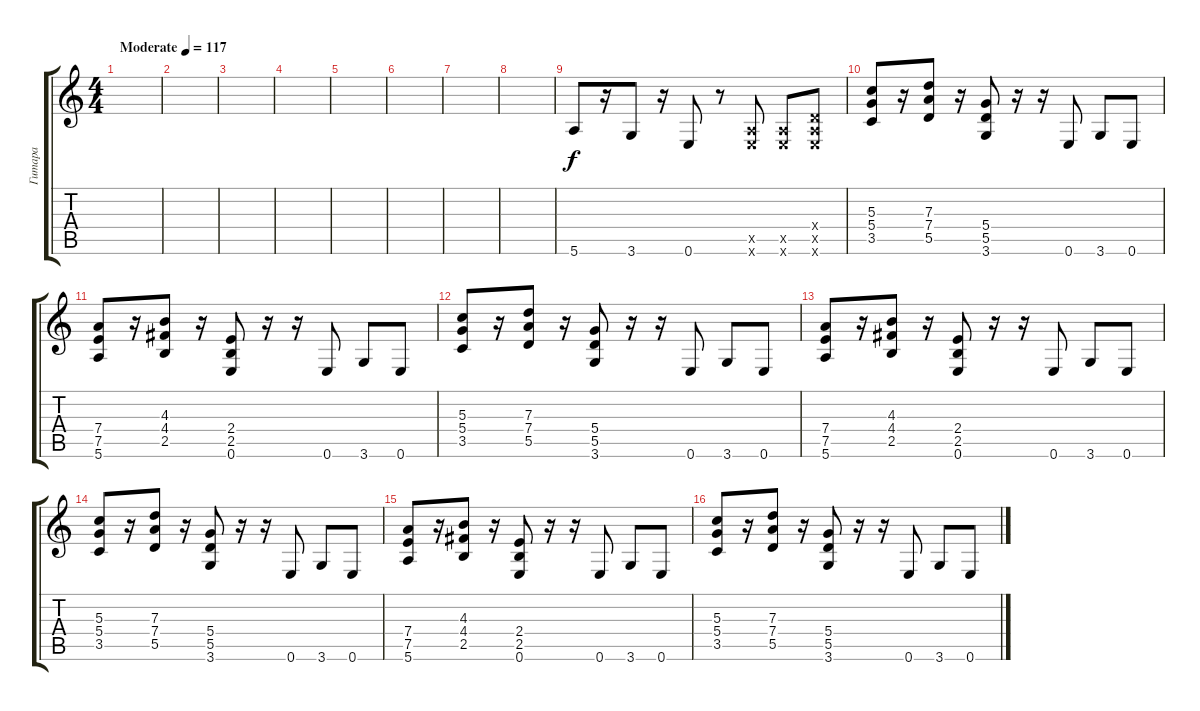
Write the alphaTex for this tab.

\track ("Гитара" "Гитара") {instrument acousticguitarsteel}
\staff {score tabs}
\tuning (E4 B3 G3 D3 A2 E2) {hide}
\ts (4 4)
\tempo (117 "Moderate")
\clef g2
\ks c
|
|
|
|
|
|
|
|
5.6.8 r.16 3.6.8 r.16 0.6.8 r.8 (0.5{x} 0.6{x}).8 (0.5{x} 0.6{x}).8 (0.4{x} 0.5{x} 0.6{x}).8 |
(5.3 5.4 3.5).8 r.16 (7.3 7.4 5.5).8 r.16 (5.4 5.5 3.6).8 r.16 r.16 0.6.8 3.6.8 0.6.8 |
(7.4 7.5 5.6).8 r.16 (4.3 4.4 2.5).8 r.16 (2.4 2.5 0.6).8 r.16 r.16 0.6.8 3.6.8 0.6.8 |
(5.3 5.4 3.5).8 r.16 (7.3 7.4 5.5).8 r.16 (5.4 5.5 3.6).8 r.16 r.16 0.6.8 3.6.8 0.6.8 |
(7.4 7.5 5.6).8 r.16 (4.3 4.4 2.5).8 r.16 (2.4 2.5 0.6).8 r.16 r.16 0.6.8 3.6.8 0.6.8 |
(5.3 5.4 3.5).8 r.16 (7.3 7.4 5.5).8 r.16 (5.4 5.5 3.6).8 r.16 r.16 0.6.8 3.6.8 0.6.8 |
(7.4 7.5 5.6).8 r.16 (4.3 4.4 2.5).8 r.16 (2.4 2.5 0.6).8 r.16 r.16 0.6.8 3.6.8 0.6.8 |
(5.3 5.4 3.5).8 r.16 (7.3 7.4 5.5).8 r.16 (5.4 5.5 3.6).8 r.16 r.16 0.6.8 3.6.8 0.6.8
